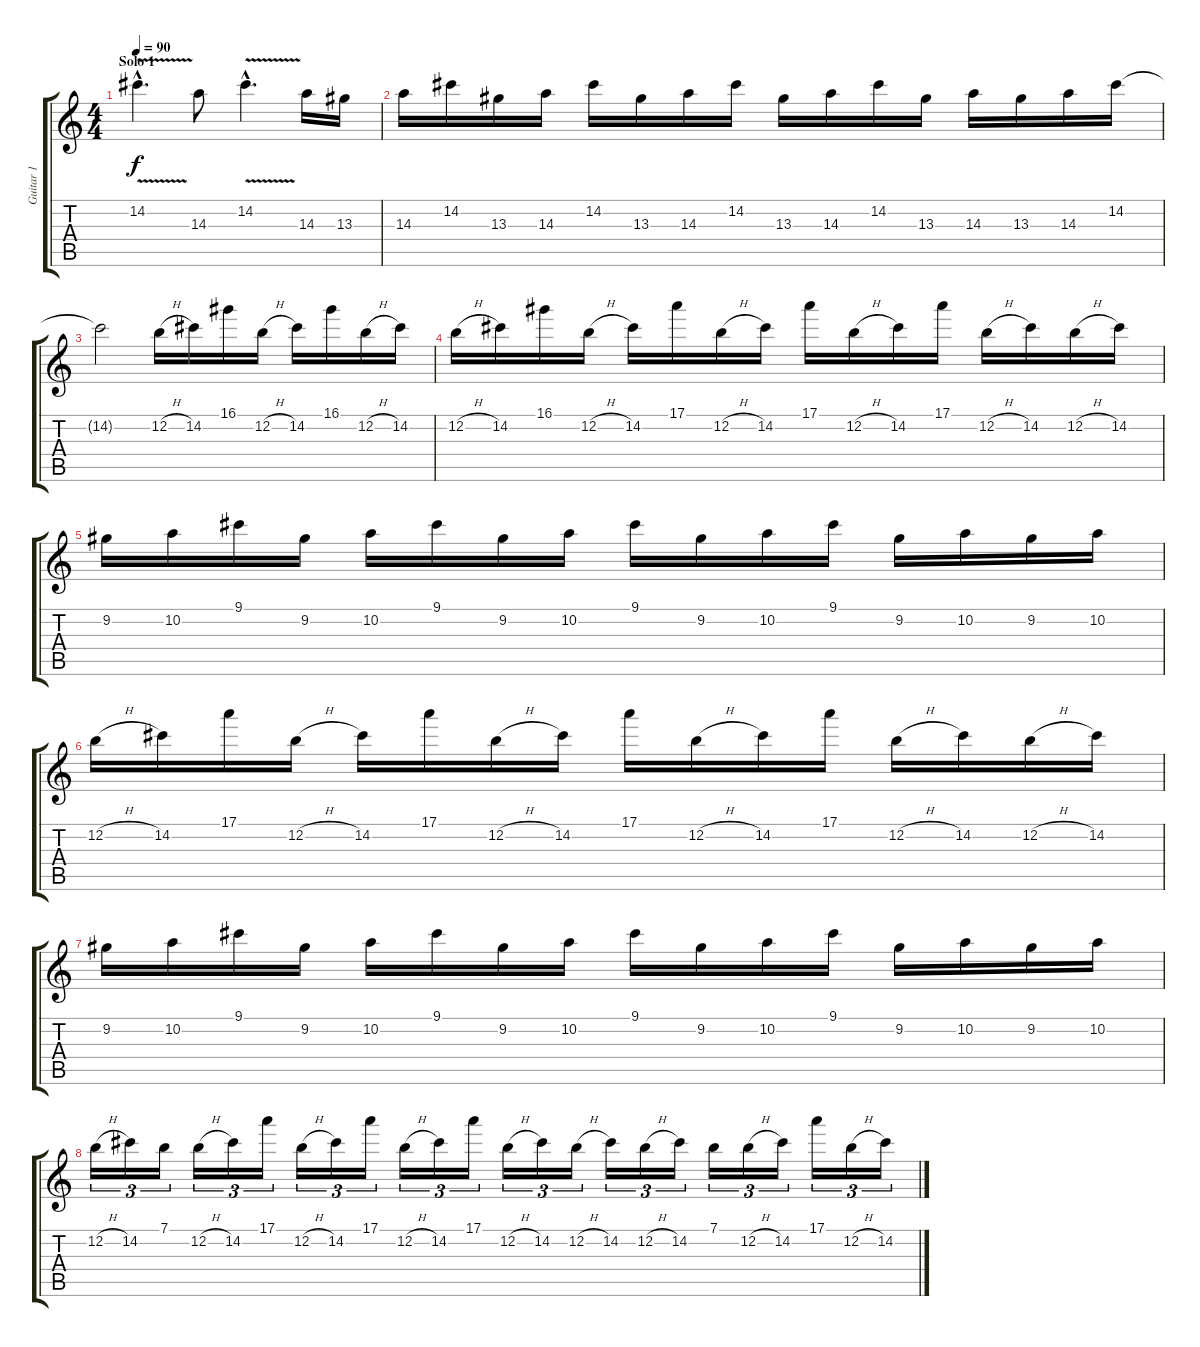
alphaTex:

\track ("Guitar 1" "Guitar 1") {instrument distortionguitar}
\staff {score tabs}
\tuning (E4 B3 G3 D3 A2 D2) {hide}
\ts (4 4)
\section ("" "Solo 1")
\tempo 90
\clef g2
\ks c
14.2{v hac}.4{d dy f} 14.3.8 14.2{v hac}.4{d} 14.3.16 13.3.16 |
14.3.16 14.2.16 13.3.16 14.3.16 14.2.16 13.3.16 14.3.16 14.2.16 13.3.16 14.3.16 14.2.16 13.3.16 14.3.16 13.3.16 14.3.16 14.2.16 |
14.2{t}.2 12.2{h}.16 14.2.16 16.1.16 12.2{h}.16 14.2.16 16.1.16 12.2{h}.16 14.2.16 |
12.2{h}.16 14.2.16 16.1.16 12.2{h}.16 14.2.16 17.1.16 12.2{h}.16 14.2.16 17.1.16 12.2{h}.16 14.2.16 17.1.16 12.2{h}.16 14.2.16 12.2{h}.16 14.2.16 |
9.2.16 10.2.16 9.1.16 9.2.16 10.2.16 9.1.16 9.2.16 10.2.16 9.1.16 9.2.16 10.2.16 9.1.16 9.2.16 10.2.16 9.2.16 10.2.16 |
12.2{h}.16 14.2.16 17.1.16 12.2{h}.16 14.2.16 17.1.16 12.2{h}.16 14.2.16 17.1.16 12.2{h}.16 14.2.16 17.1.16 12.2{h}.16 14.2.16 12.2{h}.16 14.2.16 |
9.2.16 10.2.16 9.1.16 9.2.16 10.2.16 9.1.16 9.2.16 10.2.16 9.1.16 9.2.16 10.2.16 9.1.16 9.2.16 10.2.16 9.2.16 10.2.16 |
12.2{h}.16{tu (3 2)} 14.2.16{tu (3 2)} 7.1.16{tu (3 2)} 12.2{h}.16{tu (3 2)} 14.2.16{tu (3 2)} 17.1.16{tu (3 2)} 12.2{h}.16{tu (3 2)} 14.2.16{tu (3 2)} 17.1.16{tu (3 2)} 12.2{h}.16{tu (3 2)} 14.2.16{tu (3 2)} 17.1.16{tu (3 2)} 12.2{h}.16{tu (3 2)} 14.2.16{tu (3 2)} 12.2{h}.16{tu (3 2)} 14.2.16{tu (3 2)} 12.2{h}.16{tu (3 2)} 14.2.16{tu (3 2)} 7.1.16{tu (3 2)} 12.2{h}.16{tu (3 2)} 14.2.16{tu (3 2)} 17.1.16{tu (3 2)} 12.2{h}.16{tu (3 2)} 14.2.16{tu (3 2)}
